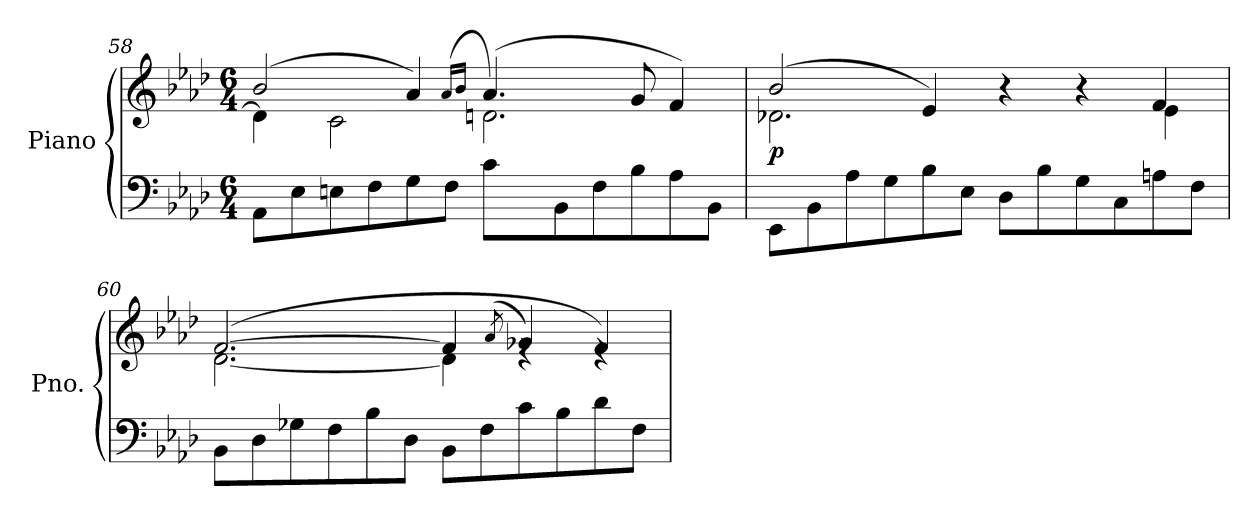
**kern	**kern	**dynam
*part1	*part1	*part1
*staff2	*staff1	*staff1/2
*I"Piano	*	*
*I'Pno.	*	*
*clefF4	*clefG2	*
*k[b-e-a-d-]	*k[b-e-a-d-]	*
*M6/4	*M6/4	*
=58	=58	=58
*	*^	*
*	*	*^	*
8AA-\L	(2b-/	4d-\]	2.ryy	.
8E-\	.	.	.	.
8En\	.	2c\	.	.
8F\	.	.	.	.
8G\	4a-/)	.	.	.
8F\J	.	.	.	.
*	*MM120	*	*	*
.	(>16qa-/LL	.	.	.
.	16qb-/JJ	.	.	.
8c\L	(4.a-/)	2.dn\	32a-!LLLyy	.
.	.	.	32b-!JJyy	.
*	*MM162	*	*	*
.	.	.	[8.a-!yy	.
8BB-\	.	.	.	.
8F\	.	.	8a-!Jyy]	.
8B-\	8g/	.	8ryy	.
8A-\	4f/)	.	4ryy	.
8BB-\J	.	.	.	.
*	*	*v	*v	*
=59	=59	=59	=59
!	!	!	!LO:DY:b
8EE-\L	(2b-/	2.d-X\	p
8BB-\	.	.	.
8A-\	.	.	.
8G\	.	.	.
8B-\	4e-/)	.	.
8E-\J	.	.	.
8D-\L	4r	4rffyy	.
8B-\	.	.	.
8G\	4r	4rffyy	.
8C\	.	.	.
8An\	4f/	4e-\	.
8F\J	.	.	.
!!LO:LB:g=z	!!
=60	=60	=60	=60
8BB-\L	([2.f/	[2.d-\	.
8D-\	.	.	.
8G-X\	.	.	.
8F\	.	.	.
8B-\	.	.	.
8D-\J	.	.	.
8BB-\L	4f/]	4d-\]	.
8F\	.	.	.
.	(>8qa-/	.	.
8c\	4g-X/)	4re	.
8B-\	.	.	.
8d-\	4f/)	4re	.
8F\J	.	.	.
*	*v	*v	*
=	=	=
*-	*-	*-
